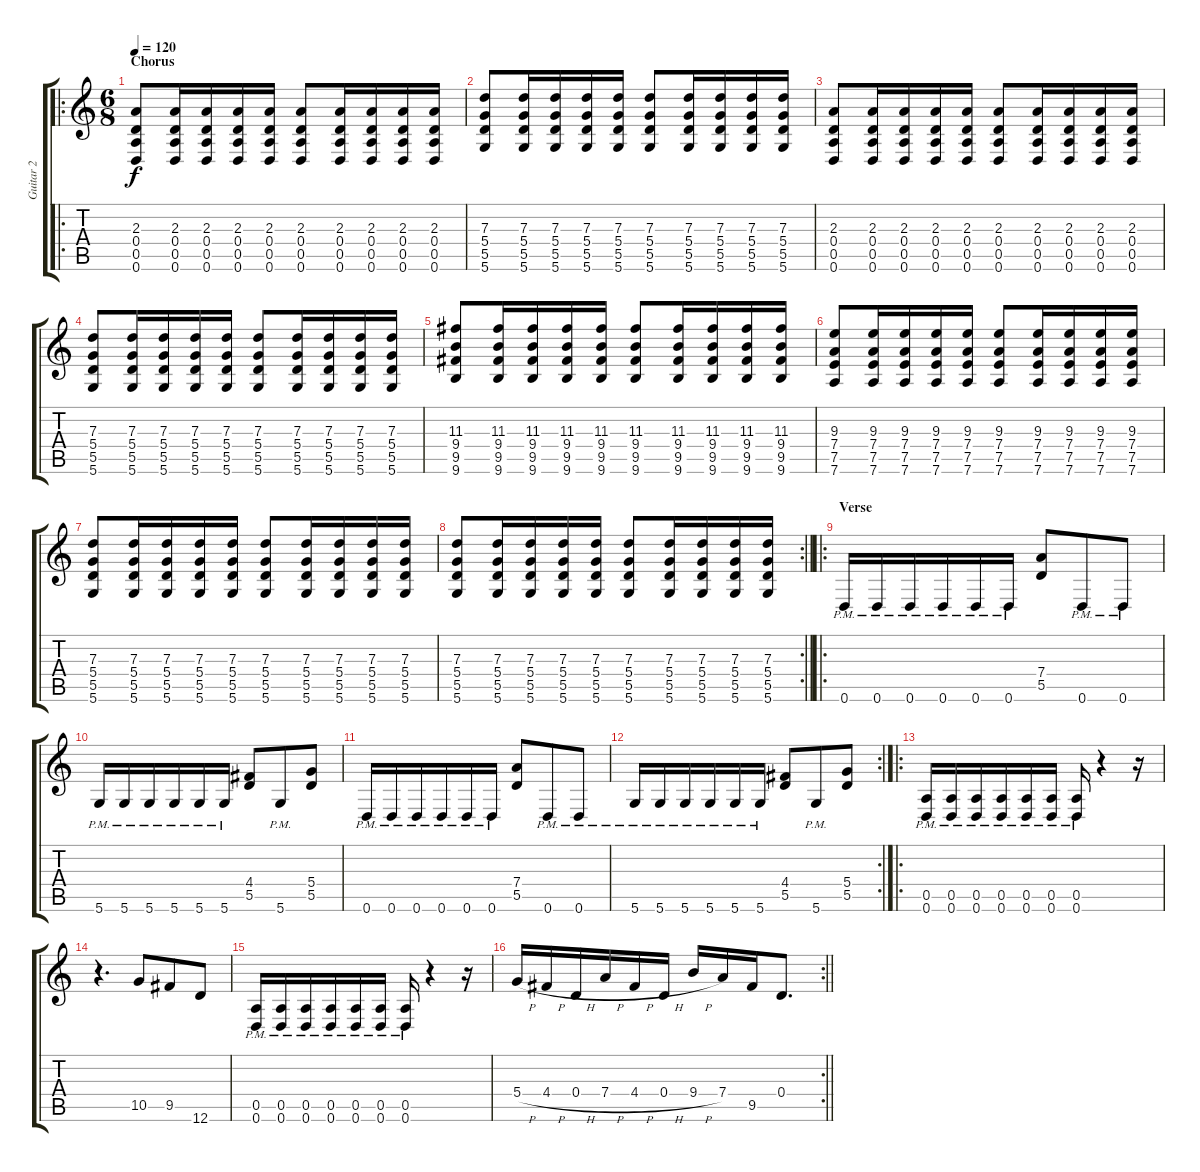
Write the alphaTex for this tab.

\track ("Guitar 2" "Guitar 2") {instrument distortionguitar}
\staff {score tabs}
\tuning (E4 B3 G3 D3 A2 D2) {hide}
\ro
\ts (6 8)
\section ("" "Chorus")
\tempo 120
\clef g2
\ks c
(2.3 0.4 0.5 0.6).8{dy f} (2.3 0.4 0.5 0.6).16 (2.3 0.4 0.5 0.6).16 (2.3 0.4 0.5 0.6).16 (2.3 0.4 0.5 0.6).16 (2.3 0.4 0.5 0.6).8 (2.3 0.4 0.5 0.6).16 (2.3 0.4 0.5 0.6).16 (2.3 0.4 0.5 0.6).16 (2.3 0.4 0.5 0.6).16 |
(7.3 5.4 5.5 5.6).8 (7.3 5.4 5.5 5.6).16 (7.3 5.4 5.5 5.6).16 (7.3 5.4 5.5 5.6).16 (7.3 5.4 5.5 5.6).16 (7.3 5.4 5.5 5.6).8 (7.3 5.4 5.5 5.6).16 (7.3 5.4 5.5 5.6).16 (7.3 5.4 5.5 5.6).16 (7.3 5.4 5.5 5.6).16 |
(2.3 0.4 0.5 0.6).8 (2.3 0.4 0.5 0.6).16 (2.3 0.4 0.5 0.6).16 (2.3 0.4 0.5 0.6).16 (2.3 0.4 0.5 0.6).16 (2.3 0.4 0.5 0.6).8 (2.3 0.4 0.5 0.6).16 (2.3 0.4 0.5 0.6).16 (2.3 0.4 0.5 0.6).16 (2.3 0.4 0.5 0.6).16 |
(7.3 5.4 5.5 5.6).8 (7.3 5.4 5.5 5.6).16 (7.3 5.4 5.5 5.6).16 (7.3 5.4 5.5 5.6).16 (7.3 5.4 5.5 5.6).16 (7.3 5.4 5.5 5.6).8 (7.3 5.4 5.5 5.6).16 (7.3 5.4 5.5 5.6).16 (7.3 5.4 5.5 5.6).16 (7.3 5.4 5.5 5.6).16 |
(11.3 9.4 9.5 9.6).8 (11.3 9.4 9.5 9.6).16 (11.3 9.4 9.5 9.6).16 (11.3 9.4 9.5 9.6).16 (11.3 9.4 9.5 9.6).16 (11.3 9.4 9.5 9.6).8 (11.3 9.4 9.5 9.6).16 (11.3 9.4 9.5 9.6).16 (11.3 9.4 9.5 9.6).16 (11.3 9.4 9.5 9.6).16 |
(9.3 7.4 7.5 7.6).8 (9.3 7.4 7.5 7.6).16 (9.3 7.4 7.5 7.6).16 (9.3 7.4 7.5 7.6).16 (9.3 7.4 7.5 7.6).16 (9.3 7.4 7.5 7.6).8 (9.3 7.4 7.5 7.6).16 (9.3 7.4 7.5 7.6).16 (9.3 7.4 7.5 7.6).16 (9.3 7.4 7.5 7.6).16 |
(7.3 5.4 5.5 5.6).8 (7.3 5.4 5.5 5.6).16 (7.3 5.4 5.5 5.6).16 (7.3 5.4 5.5 5.6).16 (7.3 5.4 5.5 5.6).16 (7.3 5.4 5.5 5.6).8 (7.3 5.4 5.5 5.6).16 (7.3 5.4 5.5 5.6).16 (7.3 5.4 5.5 5.6).16 (7.3 5.4 5.5 5.6).16 |
\rc 2
\barLineRight lightlight
(7.3 5.4 5.5 5.6).8 (7.3 5.4 5.5 5.6).16 (7.3 5.4 5.5 5.6).16 (7.3 5.4 5.5 5.6).16 (7.3 5.4 5.5 5.6).16 (7.3 5.4 5.5 5.6).8 (7.3 5.4 5.5 5.6).16 (7.3 5.4 5.5 5.6).16 (7.3 5.4 5.5 5.6).16 (7.3 5.4 5.5 5.6).16 |
\ro
\section ("" "Verse")
0.6{pm}.16 0.6{pm}.16 0.6{pm}.16 0.6{pm}.16 0.6{pm}.16 0.6{pm}.16 (7.4 5.5).8 0.6{pm}.8 0.6{pm}.8 |
5.6{pm}.16 5.6{pm}.16 5.6{pm}.16 5.6{pm}.16 5.6{pm}.16 5.6{pm}.16 (4.4 5.5).8 5.6{pm}.8 (5.4 5.5).8 |
0.6{pm}.16 0.6{pm}.16 0.6{pm}.16 0.6{pm}.16 0.6{pm}.16 0.6{pm}.16 (7.4 5.5).8 0.6{pm}.8 0.6{pm}.8 |
\rc 2
5.6{pm}.16 5.6{pm}.16 5.6{pm}.16 5.6{pm}.16 5.6{pm}.16 5.6{pm}.16 (4.4 5.5).8 5.6{pm}.8 (5.4 5.5).8 |
\ro
(0.5{pm} 0.6{pm}).16 (0.5{pm} 0.6{pm}).16 (0.5{pm} 0.6{pm}).16 (0.5{pm} 0.6{pm}).16 (0.5{pm} 0.6{pm}).16 (0.5{pm} 0.6{pm}).16 (0.5{pm} 0.6{pm}).16 r.4 r.16 |
r.4{d} 10.5.8 9.5.8 12.6.8 |
(0.5{pm} 0.6{pm}).16 (0.5{pm} 0.6{pm}).16 (0.5{pm} 0.6{pm}).16 (0.5{pm} 0.6{pm}).16 (0.5{pm} 0.6{pm}).16 (0.5{pm} 0.6{pm}).16 (0.5{pm} 0.6{pm}).16 r.4 r.16 |
\rc 2
\barLineRight lightlight
5.4{h}.16 4.4{h}.16 0.4{h}.16 7.4{h}.16 4.4{h}.16 0.4{h}.16 9.4{h}.16 7.4.16 9.5.16 0.4.8{d}
